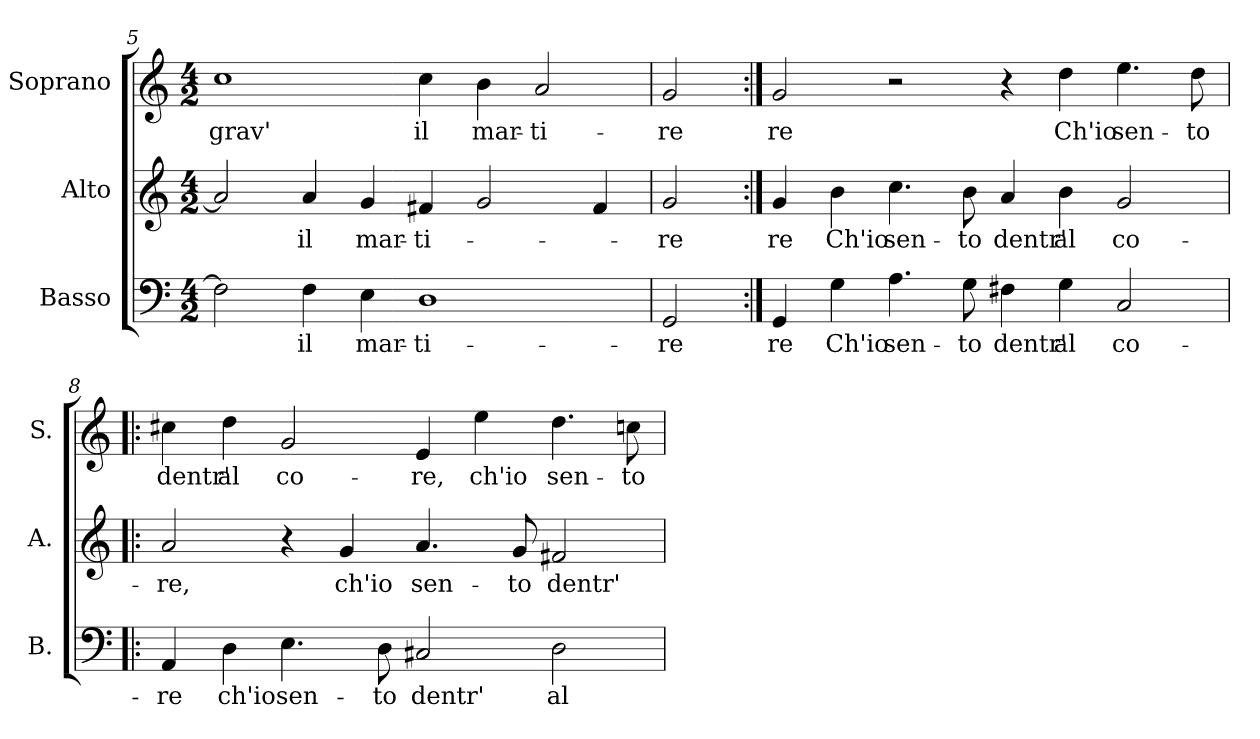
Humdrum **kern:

**kern	**text	**kern	**text	**kern	**text
*part3	*part3	*part2	*part2	*part1	*part1
*staff3	*staff3	*staff2	*staff2	*staff1	*staff1
*I"Basso	*	*I"Alto	*	*I"Soprano	*
*I'B.	*	*I'A.	*	*I'S.	*
*clefF4	*	*clefG2	*	*clefG2	*
*k[]	*	*k[]	*	*k[]	*
*C:	*	*C:	*	*C:	*
*M4/2	*	*M4/2	*	*M4/2	*
=5	=5	=5	=5	=5	=5
!	!	!	!	!	!LO:LY:b:color=#000000
2Fi\]	.	2ai/]	.	1cci	grav'
!	!LO:LY:b:color=#000000	!	!	!	!
!	!	!	!LO:LY:b:color=#000000	!	!
4Fi\	il	4ai/	il	.	.
!	!LO:LY:b:color=#000000	!	!	!	!
!	!	!	!LO:LY:b:color=#000000	!	!
4Ei\	mar-	4gi/	mar-	.	.
!	!LO:LY:b:color=#000000	!	!	!	!
!	!	!	!LO:LY:b:color=#000000	!	!
!	!	!	!	!	!LO:LY:b:color=#000000
1Di	-ti-	4f#Xi/	-ti-	4cci\	il
!	!	!	!	!	!LO:LY:b:color=#000000
.	.	2gi/	.	4bi\	mar-
!	!	!	!	!	!LO:LY:b:color=#000000
.	.	.	.	2ai/	-ti-
.	.	4f#i/	.	.	.
!!LO:LB:g=z
=6	=6	=6	=6	=6	=6
!	!LO:LY:b:color=#000000	!	!	!	!
!	!	!	!LO:LY:b:color=#000000	!	!
!	!	!	!	!	!LO:LY:b:color=#000000
2GGi/	-re	2gi/	-re	2gi/	-re
=7:|!	=7:|!	=7:|!	=7:|!	=7:|!	=7:|!
!	!LO:LY:b:color=#000000	!	!	!	!
!	!	!	!LO:LY:b:color=#000000	!	!
!	!	!	!	!	!LO:LY:b:color=#000000
4GGi/	re	4gi/	re	2gi/	re
!	!LO:LY:b:color=#000000	!	!	!	!
!	!	!	!LO:LY:b:color=#000000	!	!
4Gi\	Ch'io	4bi\	Ch'io	.	.
!	!LO:LY:b:color=#000000	!	!	!	!
!	!	!	!LO:LY:b:color=#000000	!	!
4.Ai\	sen-	4.cci\	sen-	2r	.
!	!LO:LY:b:color=#000000	!	!	!	!
!	!	!	!LO:LY:b:color=#000000	!	!
8Gi\	-to	8bi\	-to	.	.
!	!LO:LY:b:color=#000000	!	!	!	!
!	!	!	!LO:LY:b:color=#000000	!	!
4F#Xi\	dentr'	4ai/	dentr'	4r	.
!	!LO:LY:b:color=#000000	!	!	!	!
!	!	!	!LO:LY:b:color=#000000	!	!
!	!	!	!	!	!LO:LY:b:color=#000000
4Gi\	al	4bi\	al	4ddi\	Ch'io
!	!LO:LY:b:color=#000000	!	!	!	!
!	!	!	!LO:LY:b:color=#000000	!	!
!	!	!	!	!	!LO:LY:b:color=#000000
2Ci/	co-	2gi/	co-	4.eei\	sen-
!	!	!	!	!	!LO:LY:b:color=#000000
.	.	.	.	8ddi\	-to
=8!|:	=8!|:	=8!|:	=8!|:	=8!|:	=8!|:
!	!LO:LY:b:color=#000000	!	!	!	!
!	!	!	!LO:LY:b:color=#000000	!	!
!	!	!	!	!	!LO:LY:b:color=#000000
4AAi/	-re	2ai/	-re,	4cc#Xi\	dentr'
!	!LO:LY:b:color=#000000	!	!	!	!
!	!	!	!	!	!LO:LY:b:color=#000000
4Di\	ch'io	.	.	4ddi\	al
!	!LO:LY:b:color=#000000	!	!	!	!
!	!	!	!	!	!LO:LY:b:color=#000000
4.Ei\	sen-	4r	.	2gi/	co-
!	!	!	!LO:LY:b:color=#000000	!	!
.	.	4gi/	ch'io	.	.
!	!LO:LY:b:color=#000000	!	!	!	!
8Di\	-to	.	.	.	.
!	!LO:LY:b:color=#000000	!	!	!	!
!	!	!	!LO:LY:b:color=#000000	!	!
!	!	!	!	!	!LO:LY:b:color=#000000
2C#Xi/	dentr'	4.ai/	sen-	4ei/	-re,
!	!	!	!	!	!LO:LY:b:color=#000000
.	.	.	.	4eei\	ch'io
!	!	!	!LO:LY:b:color=#000000	!	!
.	.	8gi/	-to	.	.
!	!LO:LY:b:color=#000000	!	!	!	!
!	!	!	!LO:LY:b:color=#000000	!	!
!	!	!	!	!	!LO:LY:b:color=#000000
2Di\	al	2f#Xi/	dentr'	4.ddi\	sen-
!	!	!	!	!	!LO:LY:b:color=#000000
.	.	.	.	8ccni\	-to
=	=	=	=	=	=
*-	*-	*-	*-	*-	*-
